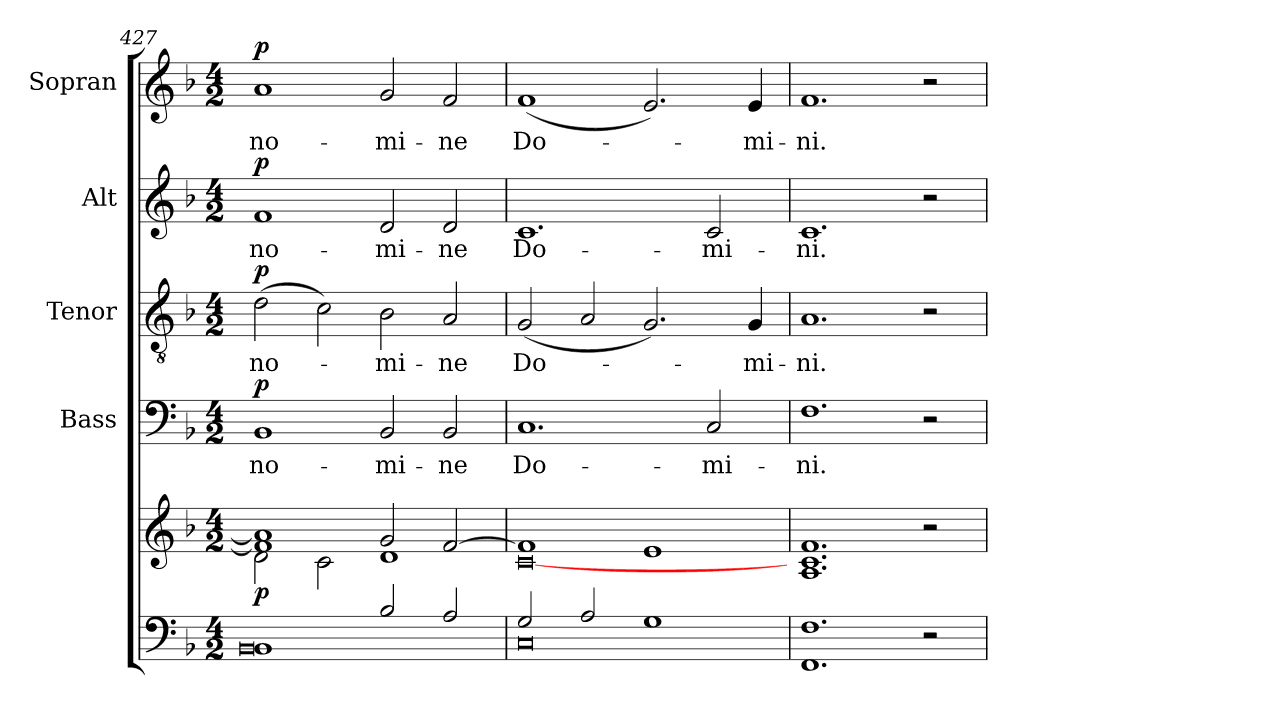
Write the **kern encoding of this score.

**kern	**kern	**dynam	**kern	**text	**dynam	**kern	**text	**dynam	**kern	**text	**dynam	**kern	**text	**dynam
*part5	*part5	*part5	*part4	*part4	*part4	*part3	*part3	*part3	*part2	*part2	*part2	*part1	*part1	*part1
*staff6	*staff5	*staff5/6	*staff4	*staff4	*staff4	*staff3	*staff3	*staff3	*staff2	*staff2	*staff2	*staff1	*staff1	*staff1
*	*	*	*I"Bass	*	*	*I"Tenor	*	*	*I"Alt	*	*	*I"Sopran	*	*
*	*	*	*I'B.	*	*	*I'T.	*	*	*I'A.	*	*	*I'S.	*	*
*clefF4	*clefG2	*	*clefF4	*	*	*clefGv2	*	*	*clefG2	*	*	*clefG2	*	*
*k[b-]	*k[b-]	*	*k[b-]	*	*	*k[b-]	*	*	*k[b-]	*	*	*k[b-]	*	*
*F:	*F:	*	*F:	*	*	*F:	*	*	*F:	*	*	*F:	*	*
*M4/2	*M4/2	*	*M4/2	*	*	*M4/2	*	*	*M4/2	*	*	*M4/2	*	*
=427	=427	=427	=427	=427	=427	=427	=427	=427	=427	=427	=427	=427	=427	=427
*^	*^	*	*	*	*	*	*	*	*	*	*	*	*	*
!	!	!	!	!LO:DY:b	!	!LO:LY:b	!LO:DY:a	!	!LO:LY:b	!LO:DY:a	!	!LO:LY:b	!LO:DY:a	!	!LO:LY:b	!LO:DY:a
1BB-	0BB-	1f] 1a]	2d\	p	1BB-	no-	p	(>2d\	no-	p	1f	no-	p	1a	no-	p
.	.	.	2c\	.	.	.	.	2c\)	.	.	.	.	.	.	.	.
!	!	!	!	!	!	!LO:LY:b	!	!	!LO:LY:b	!	!	!LO:LY:b	!	!	!LO:LY:b	!
2B-/	.	2g/	1d	.	2BB-/	-mi-	.	2B-\	-mi-	.	2d/	-mi-	.	2g/	-mi-	.
!	!	!	!	!	!	!LO:LY:b	!	!	!LO:LY:b	!	!	!LO:LY:b	!	!	!LO:LY:b	!
2A/	.	[>2f/	.	.	2BB-/	-ne	.	2A/	-ne	.	2d/	-ne	.	2f/	-ne	.
=428	=428	=428	=428	=428	=428	=428	=428	=428	=428	=428	=428	=428	=428	=428	=428	=428
!	!	!	!	!	!	!LO:LY:b	!	!	!LO:LY:b	!	!	!LO:LY:b	!	!	!LO:LY:b	!
2G/	0C	1f]	[<0c	.	1.C	Do-	.	(<2G/	Do-	.	1.c	Do-	.	(<1f	Do-	.
2A/	.	.	.	.	.	.	.	2A/	.	.	.	.	.	.	.	.
1G	.	1e	.	.	.	.	.	2.G/)	.	.	.	.	.	2.e/)	.	.
!	!	!	!	!	!	!LO:LY:b	!	!	!	!	!	!LO:LY:b	!	!	!	!
.	.	.	.	.	2C/	-mi-	.	.	.	.	2c/	-mi-	.	.	.	.
!	!	!	!	!	!	!	!	!	!LO:LY:b	!	!	!	!	!	!LO:LY:b	!
.	.	.	.	.	.	.	.	4G/	-mi-	.	.	.	.	4e/	-mi-	.
*v	*v	*	*	*	*	*	*	*	*	*	*	*	*	*	*	*
*	*v	*v	*	*	*	*	*	*	*	*	*	*	*	*	*
!!LO:PB:g=z
=429	=429	=429	=429	=429	=429	=429	=429	=429	=429	=429	=429	=429	=429	=429
!	!	!	!	!LO:LY:b	!	!	!LO:LY:b	!	!	!LO:LY:b	!	!	!LO:LY:b	!
1.FF 1.F	1.A 1.c 1.f	.	1.F	-ni.	.	1.A	-ni.	.	1.c	-ni.	.	1.f	-ni.	.
2r	2r	.	2r	.	.	2r	.	.	2r	.	.	2r	.	.
=	=	=	=	=	=	=	=	=	=	=	=	=	=	=
*-	*-	*-	*-	*-	*-	*-	*-	*-	*-	*-	*-	*-	*-	*-
